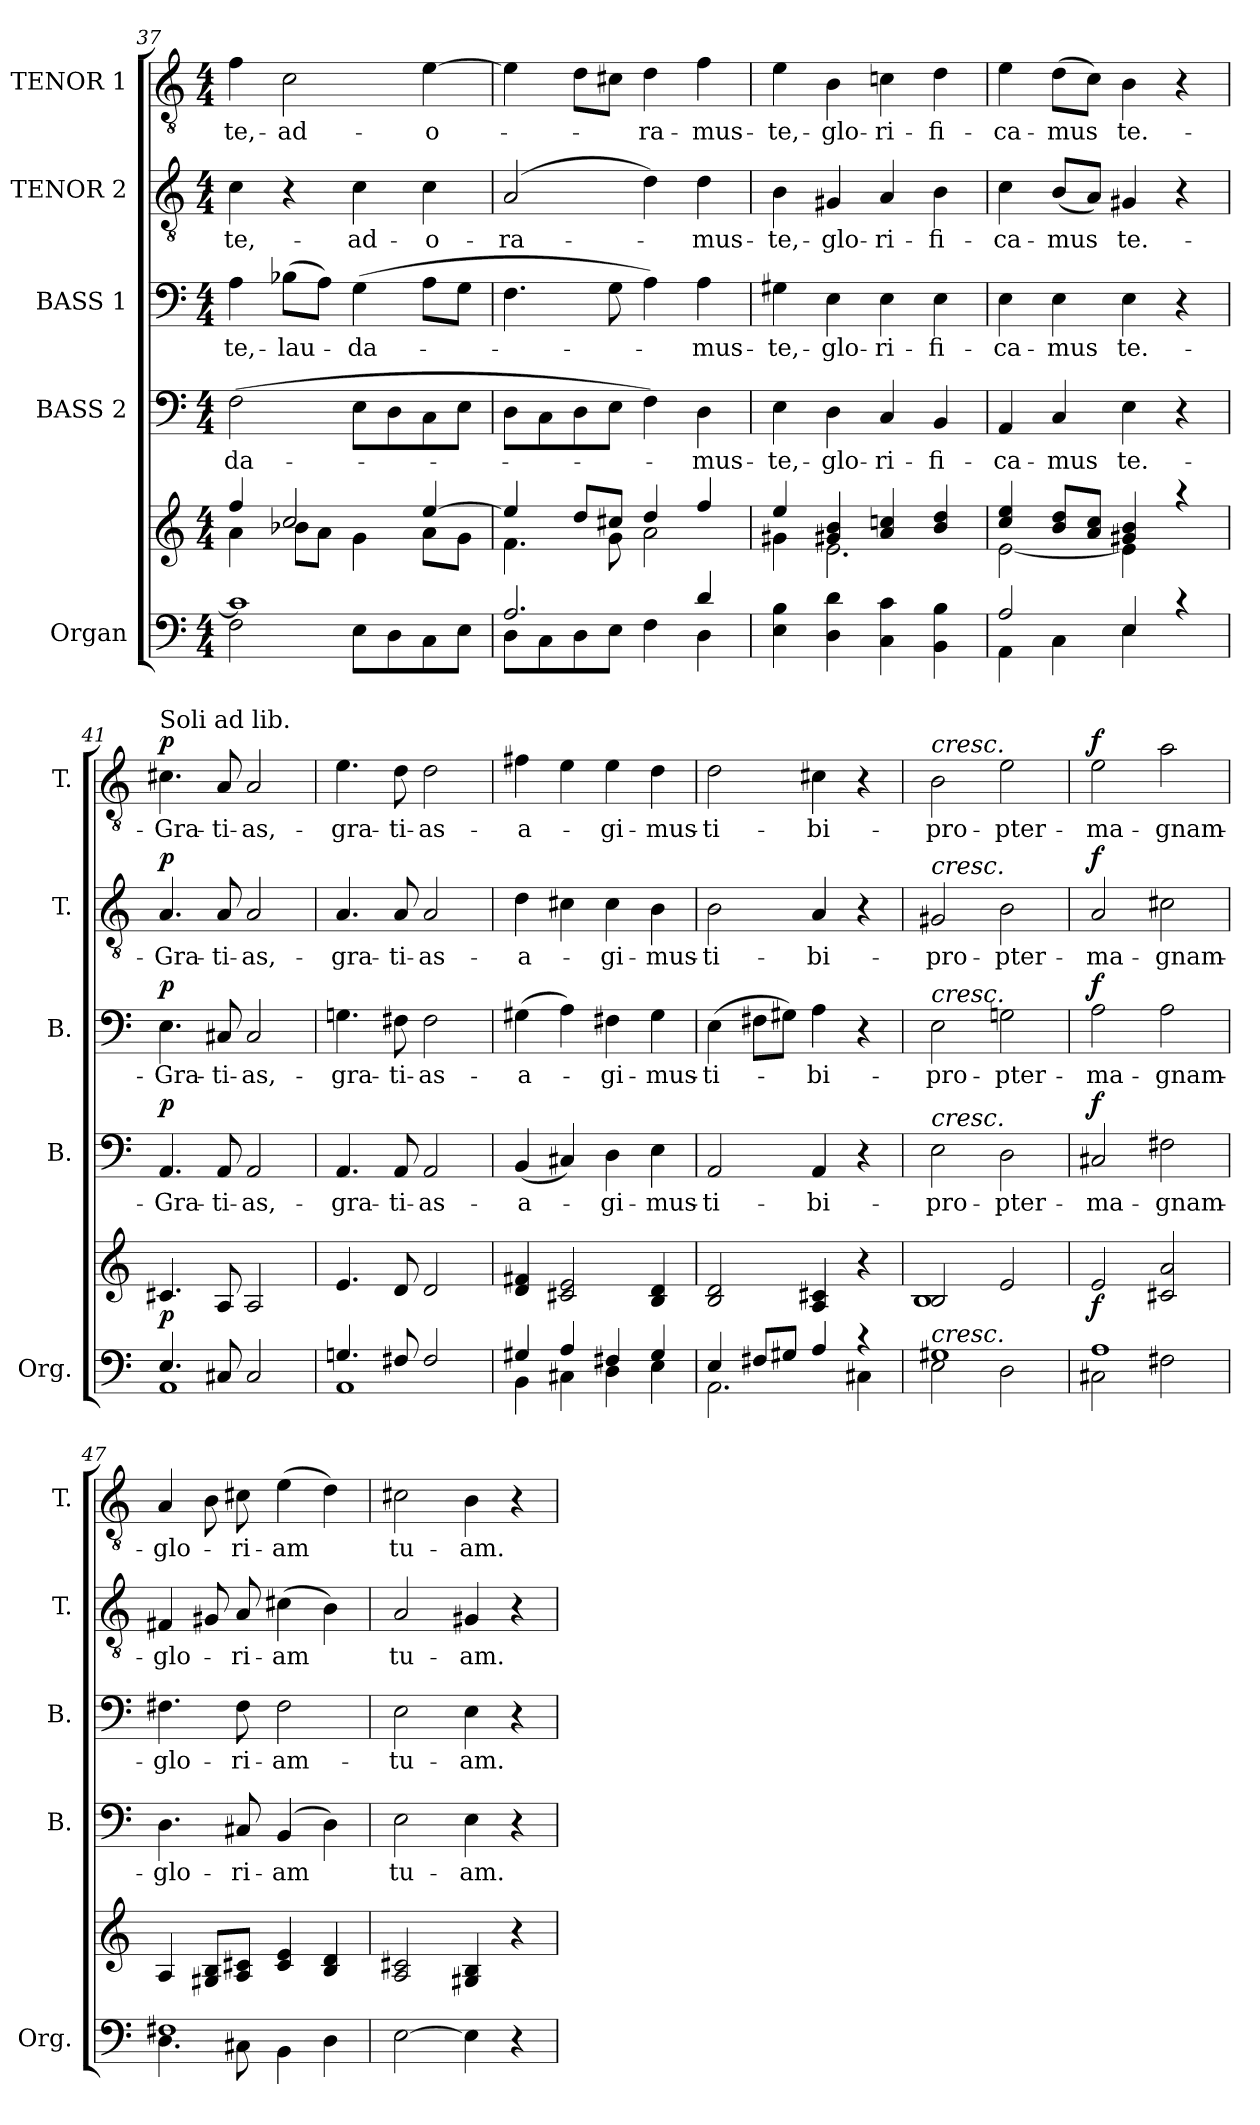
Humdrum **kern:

**kern	**kern	**dynam	**kern	**text	**dynam	**kern	**text	**dynam	**kern	**text	**dynam	**kern	**text	**dynam
*part5	*part5	*part5	*part4	*part4	*part4	*part3	*part3	*part3	*part2	*part2	*part2	*part1	*part1	*part1
*staff6	*staff5	*staff5/6	*staff4	*staff4	*staff4	*staff3	*staff3	*staff3	*staff2	*staff2	*staff2	*staff1	*staff1	*staff1
*I"Organ	*	*	*I"BASS 2	*	*	*I"BASS 1	*	*	*I"TENOR 2	*	*	*I"TENOR 1	*	*
*I'Org.	*	*	*I'B.	*	*	*I'B.	*	*	*I'T.	*	*	*I'T.	*	*
!!LO:LB:g=z
*clefF4	*clefG2	*	*clefF4	*	*	*clefF4	*	*	*clefGv2	*	*	*clefGv2	*	*
*	*	*	*	*	*	*	*	*	*ITrd7c12	*	*	*ITrd7c12	*	*
*k[]	*k[]	*	*k[]	*	*	*k[]	*	*	*k[]	*	*	*k[]	*	*
*C:	*C:	*	*C:	*	*	*C:	*	*	*C:	*	*	*C:	*	*
*M4/4	*M4/4	*	*M4/4	*	*	*M4/4	*	*	*M4/4	*	*	*M4/4	*	*
=37	=37	=37	=37	=37	=37	=37	=37	=37	=37	=37	=37	=37	=37	=37
*^	*^	*	*	*	*	*	*	*	*	*	*	*	*	*
!	!	!	!	!	!	!LO:LY:b	!	!	!LO:LY:b	!	!	!LO:LY:b	!	!	!LO:LY:b	!
1c]	2F\	4ff/	4a\	.	(>2F\	-da-	.	4A\	-te,-	.	4C\	-te,-	.	4F\	-te,-	.
!	!	!	!	!	!	!	!	!	!LO:LY:b	!	!	!	!	!	!LO:LY:b	!
.	.	2cc/	8b-X\L	.	.	.	.	(>8B-X\L	-lau-	.	4r	.	.	2C\	-ad-	.
.	.	.	8a\J	.	.	.	.	8A\J)	.	.	.	.	.	.	.	.
!	!	!	!	!	!	!	!	!	!LO:LY:b	!	!	!LO:LY:b	!	!	!	!
.	8E\L	.	4g\	.	8E\L	.	.	(>4G\	-da-	.	4C\	-ad-	.	.	.	.
.	8D\	.	.	.	8D\	.	.	.	.	.	.	.	.	.	.	.
!	!	!	!	!	!	!	!	!	!	!	!	!LO:LY:b	!	!	!LO:LY:b	!
.	8C\	[>4ee/	8a\L	.	8C\	.	.	8A\L	.	.	4C\	-o-	.	[>4E\	-o-	.
.	8E\J	.	8g\J	.	8E\J	.	.	8G\J	.	.	.	.	.	.	.	.
=38	=38	=38	=38	=38	=38	=38	=38	=38	=38	=38	=38	=38	=38	=38	=38	=38
!	!	!	!	!	!	!	!	!	!	!	!	!LO:LY:b	!	!	!	!
2.A/	8D\L	4ee/]	4.f\	.	8D\L	.	.	4.F\	.	.	(2AA/	-ra-	.	4E\]	.	.
.	8C\	.	.	.	8C\	.	.	.	.	.	.	.	.	.	.	.
.	8D\	8dd/L	.	.	8D\	.	.	.	.	.	.	.	.	8D\L	.	.
.	8E\J	8cc#X/J	8g\	.	8E\J	.	.	8G\	.	.	.	.	.	8C#X\J	.	.
!	!	!	!	!	!	!	!	!	!	!	!	!	!	!	!LO:LY:b	!
.	4F\	4dd/	2a\	.	4F\)	.	.	4A\)	.	.	4D\)	.	.	4D\	-ra-	.
!	!	!	!	!	!	!LO:LY:b	!	!	!LO:LY:b	!	!	!LO:LY:b	!	!	!LO:LY:b	!
4d/	4D\	4ff/	.	.	4D\	-mus-	.	4A\	-mus-	.	4D\	-mus-	.	4F\	-mus-	.
=39	=39	=39	=39	=39	=39	=39	=39	=39	=39	=39	=39	=39	=39	=39	=39	=39
!	!	!	!	!	!	!LO:LY:b	!	!	!LO:LY:b	!	!	!LO:LY:b	!	!	!LO:LY:b	!
*v	*v	*	*	*	*	*	*	*	*	*	*	*	*	*	*	*
4E\ 4B\	4ee/	4g#X\	.	4E\	-te,-	.	4G#X\	-te,-	.	4BB\	-te,-	.	4E\	-te,-	.
!	!	!	!	!	!LO:LY:b	!	!	!LO:LY:b	!	!	!LO:LY:b	!	!	!LO:LY:b	!
4D\ 4d\	4g#X/ 4b/	2.e\	.	4D\	-glo-	.	4E\	-glo-	.	4GG#X/	-glo-	.	4BB\	-glo-	.
!	!	!	!	!	!LO:LY:b	!	!	!LO:LY:b	!	!	!LO:LY:b	!	!	!LO:LY:b	!
4C\ 4c\	4a/ 4ccn/	.	.	4C/	-ri-	.	4E\	-ri-	.	4AA/	-ri-	.	4Cn\	-ri-	.
!	!	!	!	!	!LO:LY:b	!	!	!LO:LY:b	!	!	!LO:LY:b	!	!	!LO:LY:b	!
4BB\ 4B\	4b/ 4dd/	.	.	4BB/	-fi-	.	4E\	-fi-	.	4BB\	-fi-	.	4D\	-fi-	.
=40	=40	=40	=40	=40	=40	=40	=40	=40	=40	=40	=40	=40	=40	=40	=40
*^	*	*	*	*	*	*	*	*	*	*	*	*	*	*	*
!	!	!	!	!	!	!LO:LY:b	!	!	!LO:LY:b	!	!	!LO:LY:b	!	!	!LO:LY:b	!
2A/	4AA\	4cc/ 4ee/	[<2e\	.	4AA/	-ca-	.	4E\	-ca-	.	4C\	-ca-	.	4E\	-ca-	.
!	!	!	!	!	!	!LO:LY:b	!	!	!LO:LY:b	!	!	!LO:LY:b	!	!	!LO:LY:b	!
.	4C\	8b/ 8dd/L	.	.	4C/	-mus	.	4E\	-mus	.	(<8BB/L	-mus	.	(>8D\L	-mus	.
.	.	8a/ 8cc/J	.	.	.	.	.	.	.	.	8AA/J)	.	.	8C\J)	.	.
!	!	!	!	!	!	!LO:LY:b	!	!	!LO:LY:b	!	!	!LO:LY:b	!	!	!LO:LY:b	!
4E/	4E\	4g#X/ 4b/	4e\]	.	4E\	te.-	.	4E\	te.-	.	4GG#X/	te.-	.	4BB\	te.-	.
4rc	4ryy	4raa	4ryy	.	4r	.	.	4r	.	.	4r	.	.	4r	.	.
=41	=41	=41	=41	=41	=41	=41	=41	=41	=41	=41	=41	=41	=41	=41	=41	=41
!	!	!	!	!	!	!	!	!	!	!	!	!	!	!LO:TX:a:t=Soli ad lib.	!	!
!	!	!	!	!LO:DY:a=2	!	!LO:LY:b	!LO:DY:a	!	!LO:LY:b	!LO:DY:a	!	!LO:LY:b	!LO:DY:a	!	!LO:LY:b	!LO:DY:a
*	*	*v	*v	*	*	*	*	*	*	*	*	*	*	*	*	*
4.E/	1AA	4.c#X/	p	4.AA/	-Gra-	p	4.E\	-Gra-	p	4.AA/	-Gra-	p	4.C#X\	-Gra-	p
!	!	!	!	!	!LO:LY:b	!	!	!LO:LY:b	!	!	!LO:LY:b	!	!	!LO:LY:b	!
8C#X/	.	8A/	.	8AA/	-ti-	.	8C#X/	-ti-	.	8AA/	-ti-	.	8AA/	-ti-	.
!	!	!	!	!	!LO:LY:b	!	!	!LO:LY:b	!	!	!LO:LY:b	!	!	!LO:LY:b	!
2C#/	.	2A/	.	2AA/	-as,-	.	2C#/	-as,-	.	2AA/	-as,-	.	2AA/	-as,-	.
=42	=42	=42	=42	=42	=42	=42	=42	=42	=42	=42	=42	=42	=42	=42	=42
!	!	!	!	!	!LO:LY:b	!	!	!LO:LY:b	!	!	!LO:LY:b	!	!	!LO:LY:b	!
4.Gn/	1AA	4.e/	.	4.AA/	-gra-	.	4.Gn\	-gra-	.	4.AA/	-gra-	.	4.E\	-gra-	.
!	!	!	!	!	!LO:LY:b	!	!	!LO:LY:b	!	!	!LO:LY:b	!	!	!LO:LY:b	!
8F#X/	.	8d/	.	8AA/	-ti-	.	8F#X\	-ti-	.	8AA/	-ti-	.	8D\	-ti-	.
!	!	!	!	!	!LO:LY:b	!	!	!LO:LY:b	!	!	!LO:LY:b	!	!	!LO:LY:b	!
2F#/	.	2d/	.	2AA/	-as-	.	2F#\	-as-	.	2AA/	-as-	.	2D\	-as-	.
=43	=43	=43	=43	=43	=43	=43	=43	=43	=43	=43	=43	=43	=43	=43	=43
!	!	!	!	!	!LO:LY:b	!	!	!LO:LY:b	!	!	!LO:LY:b	!	!	!LO:LY:b	!
4G#X/	4BB\	4d/ 4f#X/	.	(<4BB/	-a-	.	(>4G#X\	-a-	.	4D\	-a-	.	4F#X\	-a-	.
4A/	4C#X\	2c#X/ 2e/	.	4C#X/)	.	.	4A\)	.	.	4C#X\	.	.	4E\	.	.
!	!	!	!	!	!LO:LY:b	!	!	!LO:LY:b	!	!	!LO:LY:b	!	!	!LO:LY:b	!
4F#X/	4D\	.	.	4D\	-gi-	.	4F#X\	-gi-	.	4C#\	-gi-	.	4E\	-gi-	.
!	!	!	!	!	!LO:LY:b	!	!	!LO:LY:b	!	!	!LO:LY:b	!	!	!LO:LY:b	!
4G#/	4E\	4B/ 4d/	.	4E\	-mus-	.	4G#\	-mus-	.	4BB\	-mus-	.	4D\	-mus-	.
=44	=44	=44	=44	=44	=44	=44	=44	=44	=44	=44	=44	=44	=44	=44	=44
!	!	!	!	!	!LO:LY:b	!	!	!LO:LY:b	!	!	!LO:LY:b	!	!	!LO:LY:b	!
4E/	2.AA\	2B/ 2d/	.	2AA/	-ti-	.	(>4E\	-ti-	.	2BB\	-ti-	.	2D\	-ti-	.
8F#X/L	.	.	.	.	.	.	8F#X\L	.	.	.	.	.	.	.	.
8G#X/J	.	.	.	.	.	.	8G#X\J)	.	.	.	.	.	.	.	.
!	!	!	!	!	!LO:LY:b	!	!	!LO:LY:b	!	!	!LO:LY:b	!	!	!LO:LY:b	!
4A/	.	4A/ 4c#X/	.	4AA/	-bi-	.	4A\	-bi-	.	4AA/	-bi-	.	4C#X\	-bi-	.
4rc	4C#X\	4r	.	4r	.	.	4r	.	.	4r	.	.	4r	.	.
!!LO:LB:g=z
=45	=45	=45	=45	=45	=45	=45	=45	=45	=45	=45	=45	=45	=45	=45	=45
*	*	*^	*	*	*	*	*	*	*	*	*	*	*	*	*
!	!	!	!	!	!	!	!	!	!	!	!	!	!	!LO:TX:a:i:t=cresc.	!	!
!	!	!	!	!	!	!	!	!	!	!	!LO:TX:a:i:t=cresc.	!	!	!	!	!
!	!	!	!	!	!	!	!	!LO:TX:a:i:t=cresc.	!	!	!	!	!	!	!	!
!	!	!	!	!	!LO:TX:a:i:t=cresc.	!	!	!	!	!	!	!	!	!	!	!
!LO:TX:a:i:t=cresc.	!	!	!	!	!	!	!	!	!	!	!	!	!	!	!	!
!	!	!	!	!	!	!LO:LY:b	!	!	!LO:LY:b	!	!	!LO:LY:b	!	!	!LO:LY:b	!
1G#X	2E\	2B/	1B	.	2E\	-pro-	.	2E\	-pro-	.	2GG#X/	-pro-	.	2BB\	-pro-	.
!	!	!	!	!	!	!LO:LY:b	!	!	!LO:LY:b	!	!	!LO:LY:b	!	!	!LO:LY:b	!
.	2D\	2e/	.	.	2D\	-pter-	.	2Gn\	-pter-	.	2BB\	-pter-	.	2E\	-pter-	.
*	*	*v	*v	*	*	*	*	*	*	*	*	*	*	*	*	*
=46	=46	=46	=46	=46	=46	=46	=46	=46	=46	=46	=46	=46	=46	=46	=46
!	!	!	!LO:DY:b	!	!LO:LY:b	!LO:DY:a	!	!LO:LY:b	!LO:DY:a	!	!LO:LY:b	!LO:DY:a	!	!LO:LY:b	!LO:DY:a
1A	2C#X\	2e/	f	2C#X/	-ma-	f	2A\	-ma-	f	2AA/	-ma-	f	2E\	-ma-	f
!	!	!	!	!	!LO:LY:b	!	!	!LO:LY:b	!	!	!LO:LY:b	!	!	!LO:LY:b	!
.	2F#X\	2c#X/ 2a/	.	2F#X\	-gnam-	.	2A\	-gnam-	.	2C#X\	-gnam-	.	2A\	-gnam-	.
=47	=47	=47	=47	=47	=47	=47	=47	=47	=47	=47	=47	=47	=47	=47	=47
!	!	!	!	!	!LO:LY:b	!	!	!LO:LY:b	!	!	!LO:LY:b	!	!	!LO:LY:b	!
1F#X	4.D\	4A/	.	4.D\	-glo-	.	4.F#X\	-glo-	.	4FF#X/	-glo-	.	4AA/	-glo-	.
.	.	8G#X/ 8B/L	.	.	.	.	.	.	.	8GG#X/	.	.	8BB\	.	.
!	!	!	!	!	!LO:LY:b	!	!	!LO:LY:b	!	!	!LO:LY:b	!	!	!LO:LY:b	!
.	8C#X\	8A/ 8c#X/J	.	8C#X/	-ri-	.	8F#\	-ri-	.	8AA/	-ri-	.	8C#X\	-ri-	.
!	!	!	!	!	!LO:LY:b	!	!	!LO:LY:b	!	!	!LO:LY:b	!	!	!LO:LY:b	!
.	4BB\	4c#/ 4e/	.	(4BB/	-am	.	2F#\	-am-	.	(>4C#X\	-am	.	(>4E\	-am	.
.	4D\	4B/ 4d/	.	4D\)	.	.	.	.	.	4BB\)	.	.	4D\)	.	.
=48	=48	=48	=48	=48	=48	=48	=48	=48	=48	=48	=48	=48	=48	=48	=48
!	!	!	!	!	!LO:LY:b	!	!	!LO:LY:b	!	!	!LO:LY:b	!	!	!LO:LY:b	!
*v	*v	*	*	*	*	*	*	*	*	*	*	*	*	*	*
[>2E\	2A/ 2c#X/	.	2E\	tu-	.	2E\	-tu-	.	2AA/	tu-	.	2C#X\	tu-	.
!	!	!	!	!LO:LY:b	!	!	!LO:LY:b	!	!	!LO:LY:b	!	!	!LO:LY:b	!
4E\]	4G#X/ 4B/	.	4E\	-am.-	.	4E\	-am.-	.	4GG#X/	-am.-	.	4BB\	-am.-	.
4r	4r	.	4r	.	.	4r	.	.	4r	.	.	4r	.	.
=	=	=	=	=	=	=	=	=	=	=	=	=	=	=
*-	*-	*-	*-	*-	*-	*-	*-	*-	*-	*-	*-	*-	*-	*-
